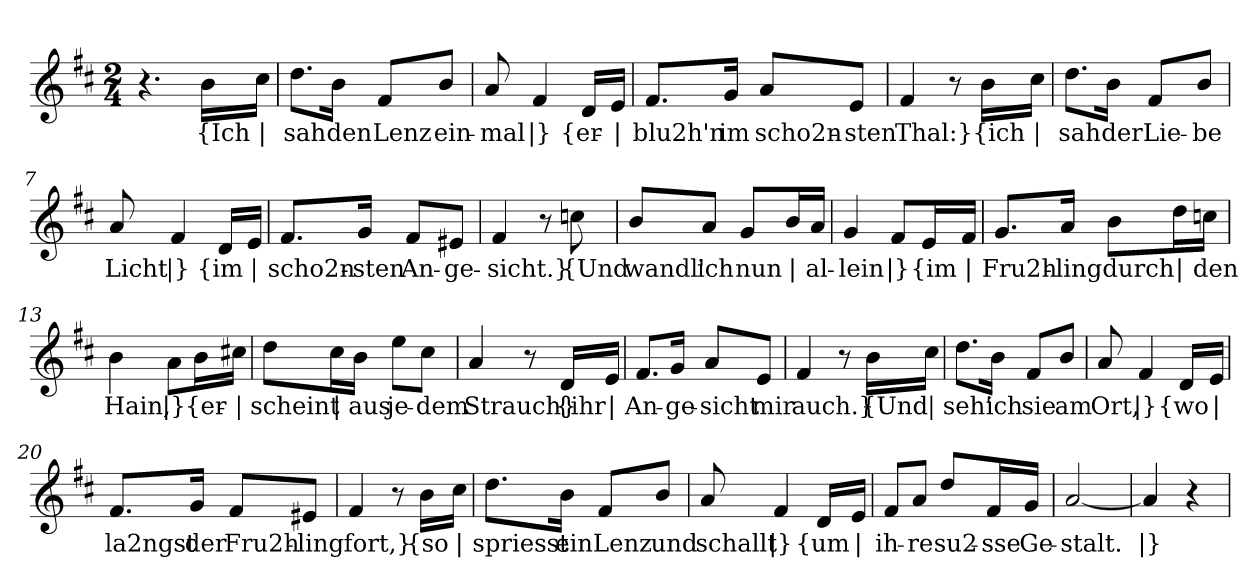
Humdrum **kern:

**kern	**text
*part1	*part1
*staff1	*staff1
*clefG2	*
*k[f#c#]	*
*M2/4	*
=1	=1
4.r	.
!	!LO:LY:b
16b\LL	{Ich
!	!LO:LY:b
16cc#\JJ	|
=2	=2
!	!LO:LY:b
8.dd\L	sah
!	!LO:LY:b
16b\Jk	den
!	!LO:LY:b
8f#/L	Lenz
!	!LO:LY:b
8b/J	ein-
=3	=3
!	!LO:LY:b
8a/	-mal
!	!LO:LY:b
4f#/	|}
!	!LO:LY:b
16d/LL	{er-
!	!LO:LY:b
16e/JJ	|
=4	=4
!	!LO:LY:b
8.f#/L	blu2h'n
!	!LO:LY:b
16g/Jk	im
!	!LO:LY:b
8a/L	scho2n-
!	!LO:LY:b
8e/J	-sten
=5	=5
!	!LO:LY:b
4f#/	Thal:}
8r	.
!	!LO:LY:b
16b\LL	{ich
!	!LO:LY:b
16cc#\JJ	|
=6	=6
!	!LO:LY:b
8.dd\L	sah
!	!LO:LY:b
16b\Jk	der
!	!LO:LY:b
8f#/L	Lie-
!	!LO:LY:b
8b/J	-be
!!LO:LB:g=z
=7	=7
!	!LO:LY:b
8a/	Licht
!	!LO:LY:b
4f#/	|}
!	!LO:LY:b
16d/LL	{im
!	!LO:LY:b
16e/JJ	|
=8	=8
!	!LO:LY:b
8.f#/L	scho2n-
!	!LO:LY:b
16g/Jk	-sten
!	!LO:LY:b
8f#/L	An-
!	!LO:LY:b
8e#X/J	ge-
=9	=9
!	!LO:LY:b
4f#/	-sicht.}
8r	.
!	!LO:LY:b
8ccn\	{Und
=10	=10
!	!LO:LY:b
8b/L	wandl'
!	!LO:LY:b
8a/J	ich
!	!LO:LY:b
8g/L	nun
!	!LO:LY:b
16b/L	|
!	!LO:LY:b
16a/JJ	al-
=11	=11
!	!LO:LY:b
4g/	-lein
!	!LO:LY:b
8f#/L	|}
!	!LO:LY:b
16e/L	{im
!	!LO:LY:b
16f#/JJ	|
!!LO:LB:g=z
=12	=12
!	!LO:LY:b
8.g/L	Fru2h-
!	!LO:LY:b
16a/Jk	-ling
!	!LO:LY:b
8b\L	durch
!	!LO:LY:b
16dd\L	|
!	!LO:LY:b
16ccn\JJ	den
=13	=13
!	!LO:LY:b
4b\	Hain,
!	!LO:LY:b
8a\L	|}
!	!LO:LY:b
16b\L	{er-
!	!LO:LY:b
16cc#X\JJ	|
=14	=14
!	!LO:LY:b
8dd\L	-scheint
!	!LO:LY:b
16cc#\L	|
!	!LO:LY:b
16b\JJ	aus
!	!LO:LY:b
8ee\L	je-
!	!LO:LY:b
8cc#\J	-dem
=15	=15
!	!LO:LY:b
4a/	Strauch}
8r	.
!	!LO:LY:b
16d/LL	{ihr
!	!LO:LY:b
16e/JJ	|
=16	=16
!	!LO:LY:b
8.f#/L	An-
!	!LO:LY:b
16g/Jk	-ge-
!	!LO:LY:b
8a/L	-sicht
!	!LO:LY:b
8e/J	mir
!!LO:LB:g=z
=17	=17
!	!LO:LY:b
4f#/	auch.}
8r	.
!	!LO:LY:b
16b\LL	{Und
!	!LO:LY:b
16cc#\JJ	|
=18	=18
!	!LO:LY:b
8.dd\L	seh'
!	!LO:LY:b
16b\Jk	ich
!	!LO:LY:b
8f#/L	sie
!	!LO:LY:b
8b/J	am
=19	=19
!	!LO:LY:b
8a/	Ort,
!	!LO:LY:b
4f#/	|}
!	!LO:LY:b
16d/LL	{wo
!	!LO:LY:b
16e/JJ	|
=20	=20
!	!LO:LY:b
8.f#/L	la2ngst
!	!LO:LY:b
16g/Jk	der
!	!LO:LY:b
8f#/L	Fru2h-
!	!LO:LY:b
8e#X/J	-ling
=21	=21
!	!LO:LY:b
4f#/	fort,}
8r	.
!	!LO:LY:b
16b\LL	{so
!	!LO:LY:b
16cc#\JJ	|
=22	=22
!	!LO:LY:b
8.dd\L	spriesst
!	!LO:LY:b
16b\Jk	ein
!	!LO:LY:b
8f#/L	Lenz
!	!LO:LY:b
8b/J	und
!!LO:LB:g=z
=23	=23
!	!LO:LY:b
8a/	schallt
!	!LO:LY:b
4f#/	|}
!	!LO:LY:b
16d/LL	{um
!	!LO:LY:b
16e/JJ	|
=24	=24
!	!LO:LY:b
8f#/L	ih-
!	!LO:LY:b
8a/J	-re
!	!LO:LY:b
8dd/L	su2-
!	!LO:LY:b
16f#/L	-sse
!	!LO:LY:b
16g/JJ	Ge-
=25	=25
!	!LO:LY:b
[2a/	-stalt.
=26	=26
!	!LO:LY:b
4a/]	|}
4r	.
=	=
*-	*-
